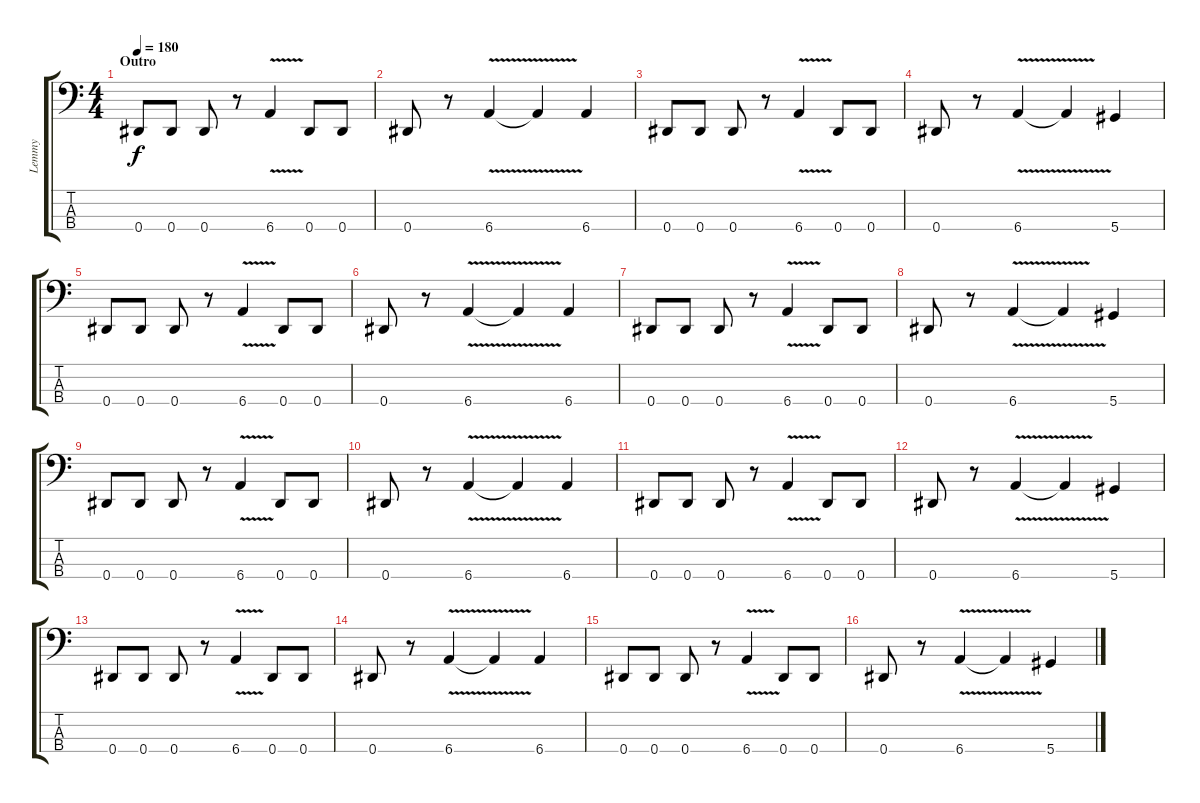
\track ("Lemmy" "Lemmy") {instrument overdrivenguitar}
\staff {score tabs}
\tuning (Gb2 Db2 Ab1 Eb1) {hide}
\ts (4 4)
\section ("" "Outro")
\tempo 180
\clef f4
\ks c
0.4.8{dy f} 0.4.8 0.4.8 r.8 6.4{v}.4 0.4.8 0.4.8 |
0.4.8 r.8 6.4{v}.4 6.4{t}.4 6.4.4 |
0.4.8 0.4.8 0.4.8 r.8 6.4{v}.4 0.4.8 0.4.8 |
0.4.8 r.8 6.4{v}.4 6.4{t}.4 5.4.4 |
0.4.8 0.4.8 0.4.8 r.8 6.4{v}.4 0.4.8 0.4.8 |
0.4.8 r.8 6.4{v}.4 6.4{t}.4 6.4.4 |
0.4.8 0.4.8 0.4.8 r.8 6.4{v}.4 0.4.8 0.4.8 |
0.4.8 r.8 6.4{v}.4 6.4{t}.4 5.4.4 |
0.4.8 0.4.8 0.4.8 r.8 6.4{v}.4 0.4.8 0.4.8 |
0.4.8 r.8 6.4{v}.4 6.4{t}.4 6.4.4 |
0.4.8 0.4.8 0.4.8 r.8 6.4{v}.4 0.4.8 0.4.8 |
0.4.8 r.8 6.4{v}.4 6.4{t}.4 5.4.4 |
0.4.8 0.4.8 0.4.8 r.8 6.4{v}.4 0.4.8 0.4.8 |
0.4.8 r.8 6.4{v}.4 6.4{t}.4 6.4.4 |
0.4.8 0.4.8 0.4.8 r.8 6.4{v}.4 0.4.8 0.4.8 |
0.4.8 r.8 6.4{v}.4 6.4{t}.4 5.4.4
